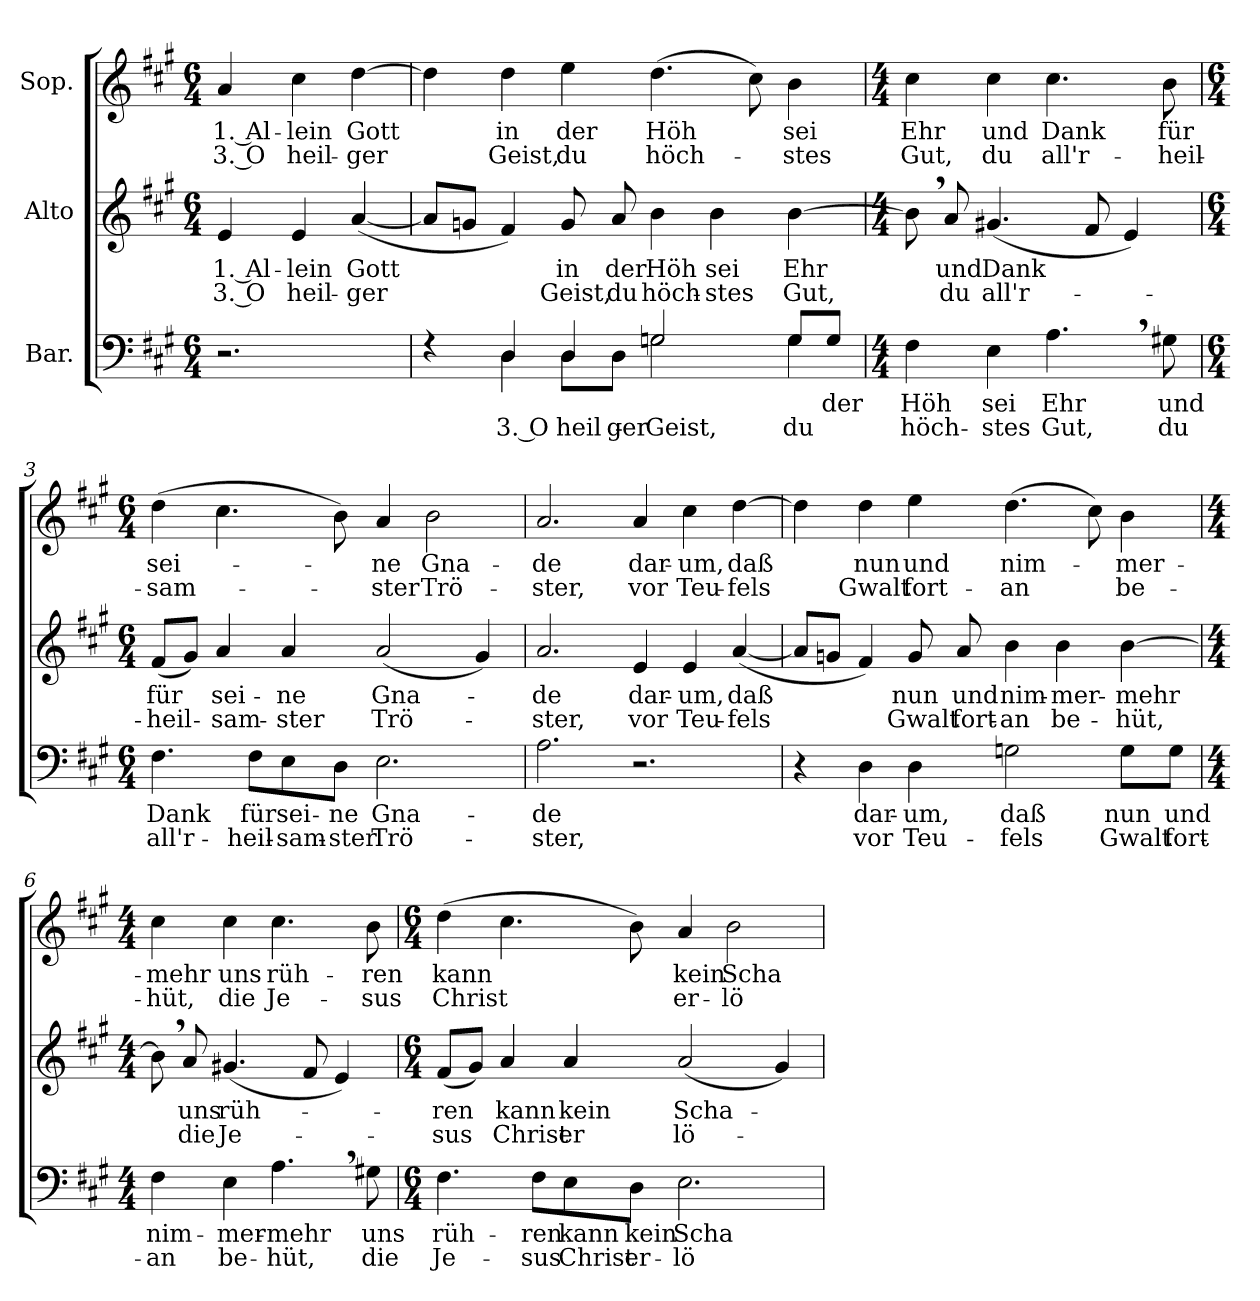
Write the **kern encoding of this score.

**kern	**text	**text	**kern	**text	**text	**kern	**text	**text
*part3	*part3	*part3	*part2	*part2	*part2	*part1	*part1	*part1
*staff3	*staff3	*staff3	*staff2	*staff2	*staff2	*staff1	*staff1	*staff1
*I"Bar.	*	*	*I"Alto	*	*	*I"Sop.	*	*
*clefF4	*	*	*clefG2	*	*	*clefG2	*	*
*k[f#c#g#]	*	*	*k[f#c#g#]	*	*	*k[f#c#g#]	*	*
*A:	*	*	*A:	*	*	*A:	*	*
*M6/4	*	*	*M6/4	*	*	*M6/4	*	*
=	=	=	=	=	=	=	=	=
!	!	!	!	!LO:LY:b	!LO:LY:b	!	!	!
!	!	!	!	!	!	!	!LO:LY:b	!LO:LY:b
2.r	.	.	4e/	1. Al-	3. O	4a/	1. Al-	3. O
!	!	!	!	!LO:LY:b	!LO:LY:b	!	!	!
!	!	!	!	!	!	!	!LO:LY:b	!LO:LY:b
.	.	.	4e/	-lein	heil-	4cc#\	-lein	heil-
!	!	!	!	!LO:LY:b	!LO:LY:b	!	!	!
!	!	!	!	!	!	!	!LO:LY:b	!LO:LY:b
.	.	.	(<[4a/	Gott	-ger	[4dd\	Gott	-ger
=1	=1	=1	=1	=1	=1	=1	=1	=1
*^	*	*	*	*	*	*	*	*
4rE	4ryy	.	.	8a/L]	.	.	4dd\]	.	.
.	.	.	.	8gn/J	.	.	.	.	.
!	!	!LO:LY:b	!	!	!	!	!	!	!
!	!	!	!LO:LY:b	!	!	!	!	!	!
!	!	!	!	!	!	!	!	!LO:LY:b	!LO:LY:b
4D/	4D\	.	3. O	4f#/)	.	.	4dd\	in	Geist,
!	!	!LO:LY:b	!	!	!	!	!	!	!
!	!	!	!LO:LY:b	!	!	!	!	!	!
!	!	!	!	!	!LO:LY:b	!LO:LY:b	!	!	!
!	!	!	!	!	!	!	!	!LO:LY:b	!LO:LY:b
4D/	8D\L	.	heil-	8g/	in	Geist,	4ee\	der	du
!	!	!	!LO:LY:b	!	!	!	!	!	!
!	!	!	!	!	!LO:LY:b	!LO:LY:b	!	!	!
.	8D\J	.	-ger	8a/	der	du	.	.	.
!	!	!LO:LY:b	!	!	!	!	!	!	!
!	!	!	!LO:LY:b	!	!	!	!	!	!
!	!	!	!	!	!LO:LY:b	!LO:LY:b	!	!	!
!	!	!	!	!	!	!	!	!LO:LY:b	!LO:LY:b
2Gn/	2G\	.	Geist,	4b\	Höh	höch-	(>4.dd\	Höh	höch-
!	!	!	!	!	!LO:LY:b	!LO:LY:b	!	!	!
.	.	.	.	4b\	sei	-stes	.	.	.
.	.	.	.	.	.	.	8cc#\)	.	.
!	!	!LO:LY:b	!	!	!	!	!	!	!
!	!	!	!LO:LY:b	!	!	!	!	!	!
!	!	!	!	!	!LO:LY:b	!LO:LY:b	!	!	!
!	!	!	!	!	!	!	!	!LO:LY:b	!LO:LY:b
8G/L	4G\	.	du	[4b\	Ehr	Gut,	4b\	sei	-stes
!	!	!LO:LY:b	!	!	!	!	!	!	!
8G/J	.	der	.	.	.	.	.	.	.
*v	*v	*	*	*	*	*	*	*	*
!!LO:LB:g=z
=2	=2	=2	=2	=2	=2	=2	=2	=2
*M4/4	*	*	*M4/4	*	*	*M4/4	*	*
!	!LO:LY:b	!LO:LY:b	!	!	!	!	!	!
!	!	!	!	!	!	!	!LO:LY:b	!LO:LY:b
4F#\	Höh	höch-	8b,>\]	.	.	4cc#\	Ehr	Gut,
!	!	!	!	!LO:LY:b	!LO:LY:b	!	!	!
.	.	.	8a/	und	du	.	.	.
!	!LO:LY:b	!LO:LY:b	!	!	!	!	!	!
!	!	!	!	!LO:LY:b	!LO:LY:b	!	!	!
!	!	!	!	!	!	!	!LO:LY:b	!LO:LY:b
4E\	sei	-stes	(<4.g#X/	Dank	all'r-	4cc#\	und	du
!	!LO:LY:b	!LO:LY:b	!	!	!	!	!	!
!	!	!	!	!	!	!	!LO:LY:b	!LO:LY:b
4.A,>\	Ehr	Gut,	.	.	.	4.cc#\	Dank	all'r-
.	.	.	8f#/	.	.	.	.	.
.	.	.	4e/)	.	.	.	.	.
!	!LO:LY:b	!LO:LY:b	!	!	!	!	!	!
!	!	!	!	!	!	!	!LO:LY:b	!LO:LY:b
8G#X\	und	du	.	.	.	8b\	für	-heil-
=3	=3	=3	=3	=3	=3	=3	=3	=3
*M6/4	*	*	*M6/4	*	*	*M6/4	*	*
!	!LO:LY:b	!LO:LY:b	!	!	!	!	!	!
!	!	!	!	!LO:LY:b	!LO:LY:b	!	!	!
!	!	!	!	!	!	!	!LO:LY:b	!LO:LY:b
4.F#\	Dank	all'r-	(<8f#/L	für	-heil-	(>4dd\	sei-	-sam-
.	.	.	8g#/J)	.	.	.	.	.
!	!	!	!	!LO:LY:b	!LO:LY:b	!	!	!
.	.	.	4a/	sei-	-sam-	4.cc#\	.	.
!	!LO:LY:b	!LO:LY:b	!	!	!	!	!	!
8F#\L	für	-heil-	.	.	.	.	.	.
!	!LO:LY:b	!LO:LY:b	!	!	!	!	!	!
!	!	!	!	!LO:LY:b	!LO:LY:b	!	!	!
8E\	sei-	-sam-	4a/	-ne	-ster	.	.	.
!	!LO:LY:b	!LO:LY:b	!	!	!	!	!	!
8D\J	-ne	-ster	.	.	.	8b\)	.	.
!	!LO:LY:b	!LO:LY:b	!	!	!	!	!	!
!	!	!	!	!LO:LY:b	!LO:LY:b	!	!	!
!	!	!	!	!	!	!	!LO:LY:b	!LO:LY:b
2.E\	Gna-	Trö-	(<2a/	Gna-	Trö-	4a/	-ne	-ster
!	!	!	!	!	!	!	!LO:LY:b	!LO:LY:b
.	.	.	.	.	.	2b\	Gna-	Trö-
.	.	.	4g#/)	.	.	.	.	.
!!LO:LB:g=z
=4	=4	=4	=4	=4	=4	=4	=4	=4
!	!LO:LY:b	!LO:LY:b	!	!	!	!	!	!
!	!	!	!	!LO:LY:b	!LO:LY:b	!	!	!
!	!	!	!	!	!	!	!LO:LY:b	!LO:LY:b
2.A\	-de	-ster,	2.a/	-de	-ster,	2.a/	-de	-ster,
!	!	!	!	!LO:LY:b	!LO:LY:b	!	!	!
!	!	!	!	!	!	!	!LO:LY:b	!LO:LY:b
2.r	.	.	4e/	dar-	vor	4a/	dar-	vor
!	!	!	!	!LO:LY:b	!LO:LY:b	!	!	!
!	!	!	!	!	!	!	!LO:LY:b	!LO:LY:b
.	.	.	4e/	-um,	Teu-	4cc#\	-um,	Teu-
!	!	!	!	!LO:LY:b	!LO:LY:b	!	!	!
!	!	!	!	!	!	!	!LO:LY:b	!LO:LY:b
.	.	.	(<[4a/	daß	-fels	[4dd\	daß	-fels
=5	=5	=5	=5	=5	=5	=5	=5	=5
4r	.	.	8a/L]	.	.	4dd\]	.	.
.	.	.	8gn/J	.	.	.	.	.
!	!LO:LY:b	!LO:LY:b	!	!	!	!	!	!
!	!	!	!	!	!	!	!LO:LY:b	!LO:LY:b
4D\	dar-	vor	4f#/)	.	.	4dd\	nun	Gwalt
!	!LO:LY:b	!LO:LY:b	!	!	!	!	!	!
!	!	!	!	!LO:LY:b	!LO:LY:b	!	!	!
!	!	!	!	!	!	!	!LO:LY:b	!LO:LY:b
4D\	-um,	Teu-	8g/	nun	Gwalt	4ee\	und	fort-
!	!	!	!	!LO:LY:b	!LO:LY:b	!	!	!
.	.	.	8a/	und	fort-	.	.	.
!	!LO:LY:b	!LO:LY:b	!	!	!	!	!	!
!	!	!	!	!LO:LY:b	!LO:LY:b	!	!	!
!	!	!	!	!	!	!	!LO:LY:b	!LO:LY:b
2Gn\	daß	-fels	4b\	nim-	-an	(>4.dd\	nim-	-an
!	!	!	!	!LO:LY:b	!LO:LY:b	!	!	!
.	.	.	4b\	-mer-	be-	.	.	.
.	.	.	.	.	.	8cc#\)	.	.
!	!LO:LY:b	!LO:LY:b	!	!	!	!	!	!
!	!	!	!	!LO:LY:b	!LO:LY:b	!	!	!
!	!	!	!	!	!	!	!LO:LY:b	!LO:LY:b
8G\L	nun	Gwalt	[4b\	-mehr	-hüt,	4b\	-mer-	be-
!	!LO:LY:b	!LO:LY:b	!	!	!	!	!	!
8G\J	und	fort-	.	.	.	.	.	.
!!LO:PB:g=z
=6	=6	=6	=6	=6	=6	=6	=6	=6
*M4/4	*	*	*M4/4	*	*	*M4/4	*	*
!	!LO:LY:b	!LO:LY:b	!	!	!	!	!	!
!	!	!	!	!	!	!	!LO:LY:b	!LO:LY:b
4F#\	nim-	-an	8b,>\]	.	.	4cc#\	-mehr	-hüt,
!	!	!	!	!LO:LY:b	!LO:LY:b	!	!	!
.	.	.	8a/	uns	die	.	.	.
!	!LO:LY:b	!LO:LY:b	!	!	!	!	!	!
!	!	!	!	!LO:LY:b	!LO:LY:b	!	!	!
!	!	!	!	!	!	!	!LO:LY:b	!LO:LY:b
4E\	-mer-	be-	(<4.g#X/	rüh-	Je-	4cc#\	uns	die
!	!LO:LY:b	!LO:LY:b	!	!	!	!	!	!
!	!	!	!	!	!	!	!LO:LY:b	!LO:LY:b
4.A,>\	-mehr	-hüt,	.	.	.	4.cc#\	rüh-	Je-
.	.	.	8f#/	.	.	.	.	.
.	.	.	4e/)	.	.	.	.	.
!	!LO:LY:b	!LO:LY:b	!	!	!	!	!	!
!	!	!	!	!	!	!	!LO:LY:b	!LO:LY:b
8G#X\	uns	die	.	.	.	8b\	-ren	-sus
=7	=7	=7	=7	=7	=7	=7	=7	=7
*M6/4	*	*	*M6/4	*	*	*M6/4	*	*
!	!LO:LY:b	!LO:LY:b	!	!	!	!	!	!
!	!	!	!	!LO:LY:b	!LO:LY:b	!	!	!
!	!	!	!	!	!	!	!LO:LY:b	!LO:LY:b
4.F#\	rüh-	Je-	(<8f#/L	-ren	-sus	(>4dd\	kann	Christ
.	.	.	8g#/J)	.	.	.	.	.
!	!	!	!	!LO:LY:b	!LO:LY:b	!	!	!
.	.	.	4a/	kann	Christ	4.cc#\	.	.
!	!LO:LY:b	!LO:LY:b	!	!	!	!	!	!
8F#\L	-ren	-sus	.	.	.	.	.	.
!	!LO:LY:b	!LO:LY:b	!	!	!	!	!	!
!	!	!	!	!LO:LY:b	!LO:LY:b	!	!	!
8E\	kann	Christ	4a/	kein	er	.	.	.
!	!LO:LY:b	!LO:LY:b	!	!	!	!	!	!
8D\J	kein	er-	.	.	.	8b\)	.	.
!	!LO:LY:b	!LO:LY:b	!	!	!	!	!	!
!	!	!	!	!LO:LY:b	!LO:LY:b	!	!	!
!	!	!	!	!	!	!	!LO:LY:b	!LO:LY:b
2.E\	Scha-	-lö-	(<2a/	Scha-	lö-	4a/	kein	er-
!	!	!	!	!	!	!	!LO:LY:b	!LO:LY:b
.	.	.	.	.	.	2b\	Scha-	-lö-
.	.	.	4g#/)	.	.	.	.	.
=	=	=	=	=	=	=	=	=
*-	*-	*-	*-	*-	*-	*-	*-	*-
